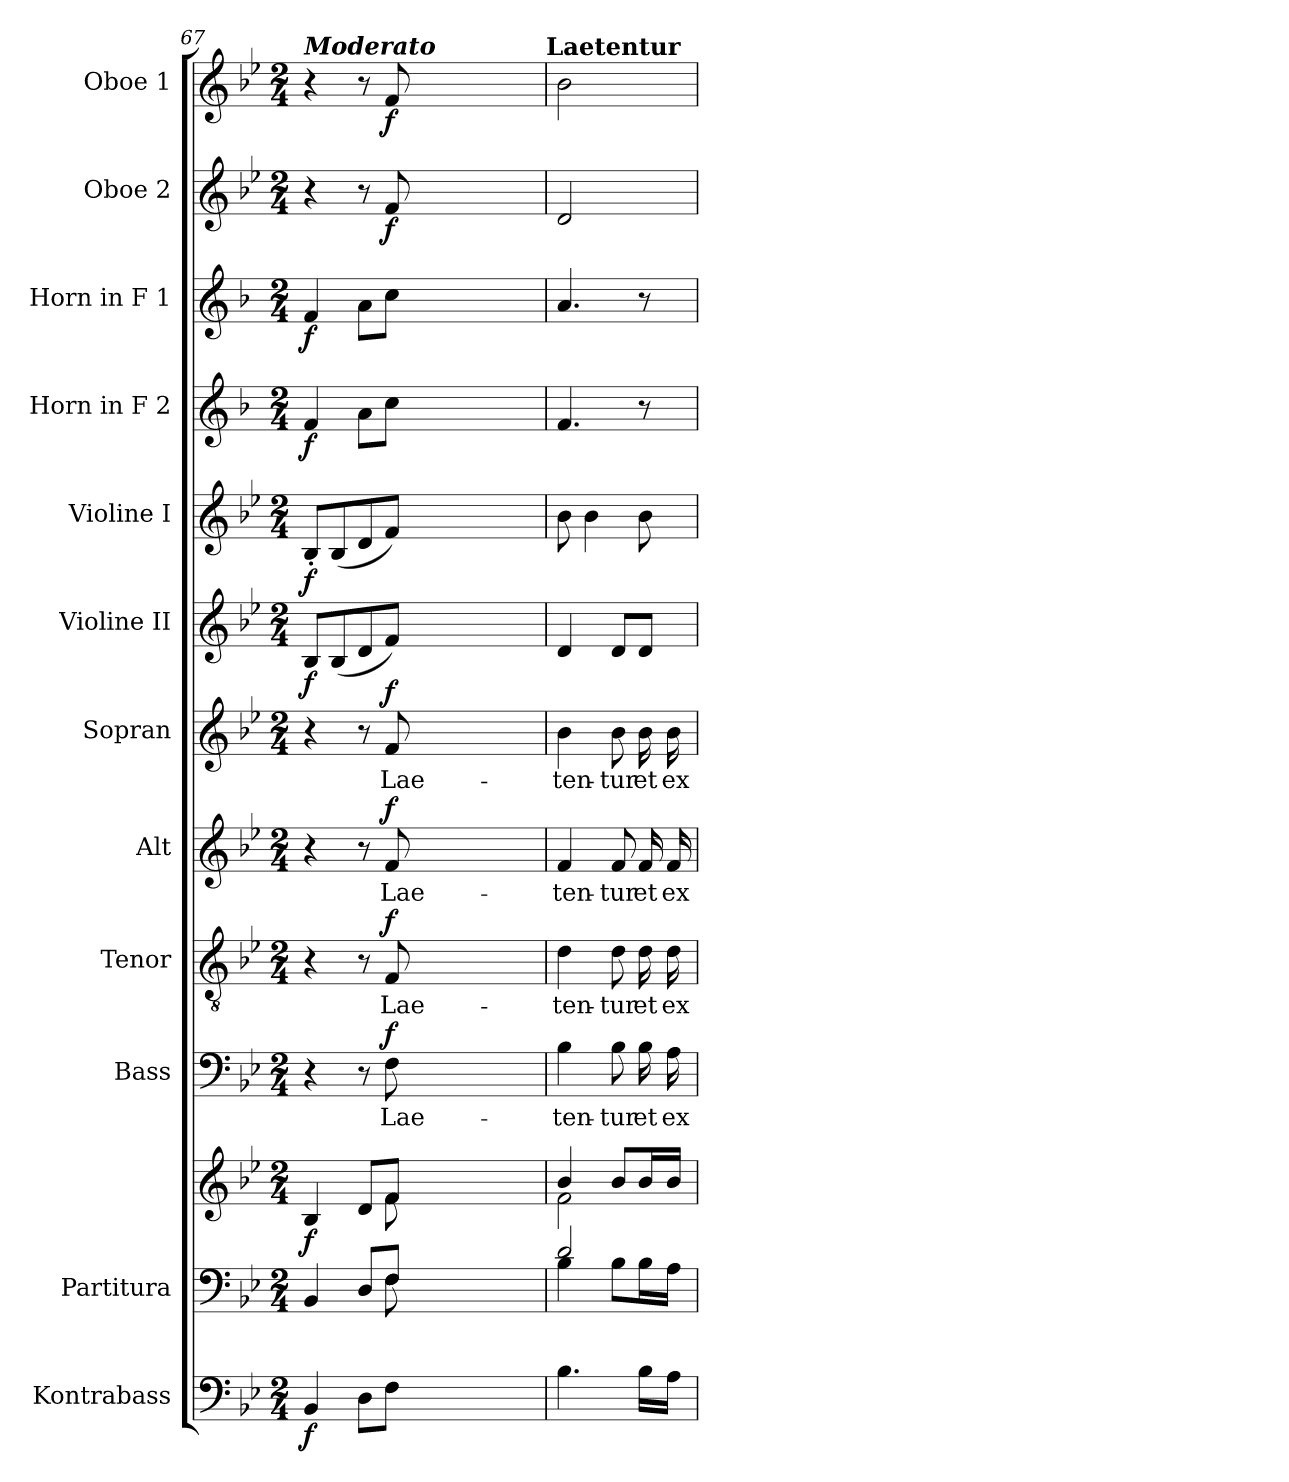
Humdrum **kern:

**kern	**dynam	**kern	**kern	**dynam	**kern	**text	**dynam	**kern	**text	**dynam	**kern	**text	**dynam	**kern	**text	**dynam	**kern	**dynam	**kern	**dynam	**kern	**dynam	**kern	**dynam	**kern	**dynam	**kern	**dynam
*part12	*part12	*part11	*part11	*part11	*part10	*part10	*part10	*part9	*part9	*part9	*part8	*part8	*part8	*part7	*part7	*part7	*part6	*part6	*part5	*part5	*part4	*part4	*part3	*part3	*part2	*part2	*part1	*part1
*staff13	*staff13	*staff12	*staff11	*staff11/12	*staff10	*staff10	*staff10	*staff9	*staff9	*staff9	*staff8	*staff8	*staff8	*staff7	*staff7	*staff7	*staff6	*staff6	*staff5	*staff5	*staff4	*staff4	*staff3	*staff3	*staff2	*staff2	*staff1	*staff1
*I"Kontrabass	*	*I"Partitura	*	*	*I"Bass	*	*	*I"Tenor	*	*	*I"Alt	*	*	*I"Sopran	*	*	*I"Violine II	*	*I"Violine I	*	*I"Horn in F 2	*	*I"Horn in F 1	*	*I"Oboe 2	*	*I"Oboe 1	*
*I'Kb.	*	*	*	*	*I'B.	*	*	*I'T.	*	*	*I'A.	*	*	*I'S.	*	*	*I'Vl. II	*	*I'Vl. I	*	*	*	*	*	*I'Ob. 2	*	*I'Ob. 1	*
!!LO:PB:g=z
*clefF4	*	*clefF4	*clefG2	*	*clefF4	*	*	*clefGv2	*	*	*clefG2	*	*	*clefG2	*	*	*clefG2	*	*clefG2	*	*clefG2	*	*clefG2	*	*clefG2	*	*clefG2	*
*ITrd7c12	*	*	*	*	*	*	*	*	*	*	*	*	*	*	*	*	*	*	*	*	*ITrd4c7	*	*ITrd4c7	*	*	*	*	*
*k[b-e-]	*	*k[b-e-]	*k[b-e-]	*	*k[b-e-]	*	*	*k[b-e-]	*	*	*k[b-e-]	*	*	*k[b-e-]	*	*	*k[b-e-]	*	*k[b-e-]	*	*k[b-e-]	*	*k[b-e-]	*	*k[b-e-]	*	*k[b-e-]	*
*B-:	*	*B-:	*B-:	*	*B-:	*	*	*B-:	*	*	*B-:	*	*	*B-:	*	*	*B-:	*	*B-:	*	*B-:	*	*B-:	*	*B-:	*	*B-:	*
*M2/4	*	*M2/4	*M2/4	*	*M2/4	*	*	*M2/4	*	*	*M2/4	*	*	*M2/4	*	*	*M2/4	*	*M2/4	*	*M2/4	*	*M2/4	*	*M2/4	*	*M2/4	*
=67	=67	=67	=67	=67	=67	=67	=67	=67	=67	=67	=67	=67	=67	=67	=67	=67	=67	=67	=67	=67	=67	=67	=67	=67	=67	=67	=67	=67
*	*	*^	*^	*	*	*	*	*	*	*	*	*	*	*	*	*	*	*	*	*	*	*	*	*	*	*	*	*
!	!	!	!	!	!	!	!	!	!	!	!	!	!	!	!	!	!	!	!	!	!	!	!	!	!	!	!	!	!LO:TX:a:Bi:t=Moderato	!
!	!LO:DY:b	!	!	!	!	!LO:DY:b	!	!	!	!	!	!	!	!	!	!	!	!	!	!LO:DY:b	!	!LO:DY:b	!	!LO:DY:b	!	!LO:DY:b	!	!	!	!
4BBB-/	f	4BB-/	4.ryy	4B-/	4.ryy	f	4r	.	.	4r	.	.	4r	.	.	4r	.	.	8B-/L	f	8B-'</L	f	4B-/	f	4B-/	f	4r	.	4r	.
.	.	.	.	.	.	.	.	.	.	.	.	.	.	.	.	.	.	.	(<8B-/	.	(<8B-/	.	.	.	.	.	.	.	.	.
8DD\L	.	8D/L	.	8d/L	.	.	8r	.	.	8r	.	.	8r	.	.	8r	.	.	8d/	.	8d/	.	8d\L	.	8d\L	.	8r	.	8r	.
!	!	!	!	!	!	!	!	!LO:LY:b	!LO:DY:a	!	!LO:LY:b	!LO:DY:a	!	!LO:LY:b	!LO:DY:a	!	!LO:LY:b	!LO:DY:a	!	!	!	!	!	!	!	!	!	!LO:DY:b	!	!LO:DY:b
8FF\J	.	8F/J	8F\	8f/J	8f\	.	8F\	Lae-	f	8F/	Lae-	f	8f/	Lae-	f	8f/	Lae-	f	8f/J)	.	8f/J)	.	8f\J	.	8f\J	.	8f/	f	8f/	f
1..ryy	.	1..ryy	1..ryy	1..ryy	1..ryy	.	1..ryy	.	.	1..ryy	.	.	1..ryy	.	.	1..ryy	.	.	1..ryy	.	1..ryy	.	1..ryy	.	1..ryy	.	1..ryy	.	1..ryy	.
!	!	!	!	!	!	!	!	!	!	!	!	!	!	!	!	!	!	!	!	!	!	!	!	!	!	!	!	!	!LO:TX:a:B:t=Laetentur	!
=68	=68	=68	=68	=68	=68	=68	=68	=68	=68	=68	=68	=68	=68	=68	=68	=68	=68	=68	=68	=68	=68	=68	=68	=68	=68	=68	=68	=68	=68	=68
!	!	!	!	!	!	!	!	!LO:LY:b	!	!	!LO:LY:b	!	!	!LO:LY:b	!	!	!LO:LY:b	!	!	!	!	!	!	!	!	!	!	!	!	!
4.BB-\	.	2d/	4B-\	4b-/	2f\	.	4B-\	-ten-	.	4d\	-ten-	.	4f/	-ten-	.	4b-\	-ten-	.	4d/	.	8b-\	.	4.B-/	.	4.d/	.	2d/	.	2b-\	.
.	.	.	.	.	.	.	.	.	.	.	.	.	.	.	.	.	.	.	.	.	4b-\	.	.	.	.	.	.	.	.	.
!	!	!	!	!	!	!	!	!LO:LY:b	!	!	!LO:LY:b	!	!	!LO:LY:b	!	!	!LO:LY:b	!	!	!	!	!	!	!	!	!	!	!	!	!
.	.	.	8B-\L	8b-/L	.	.	8B-\	-tur	.	8d\	-tur	.	8f/	-tur	.	8b-\	-tur	.	8d/L	.	.	.	.	.	.	.	.	.	.	.
!	!	!	!	!	!	!	!	!LO:LY:b	!	!	!LO:LY:b	!	!	!LO:LY:b	!	!	!LO:LY:b	!	!	!	!	!	!	!	!	!	!	!	!	!
16BB-\LL	.	.	16B-\L	16b-/L	.	.	16B-\	et	.	16d\	et	.	16f/	et	.	16b-\	et	.	8d/J	.	8b-\	.	8r	.	8r	.	.	.	.	.
!	!	!	!	!	!	!	!	!LO:LY:b	!	!	!LO:LY:b	!	!	!LO:LY:b	!	!	!LO:LY:b	!	!	!	!	!	!	!	!	!	!	!	!	!
16AA\JJ	.	.	16A\JJ	16b-/JJ	.	.	16A\	ex-	.	16d\	ex-	.	16f/	ex-	.	16b-\	ex-	.	.	.	.	.	.	.	.	.	.	.	.	.
*	*	*v	*v	*	*	*	*	*	*	*	*	*	*	*	*	*	*	*	*	*	*	*	*	*	*	*	*	*	*	*
*	*	*	*v	*v	*	*	*	*	*	*	*	*	*	*	*	*	*	*	*	*	*	*	*	*	*	*	*	*	*
=	=	=	=	=	=	=	=	=	=	=	=	=	=	=	=	=	=	=	=	=	=	=	=	=	=	=	=	=
*-	*-	*-	*-	*-	*-	*-	*-	*-	*-	*-	*-	*-	*-	*-	*-	*-	*-	*-	*-	*-	*-	*-	*-	*-	*-	*-	*-	*-
